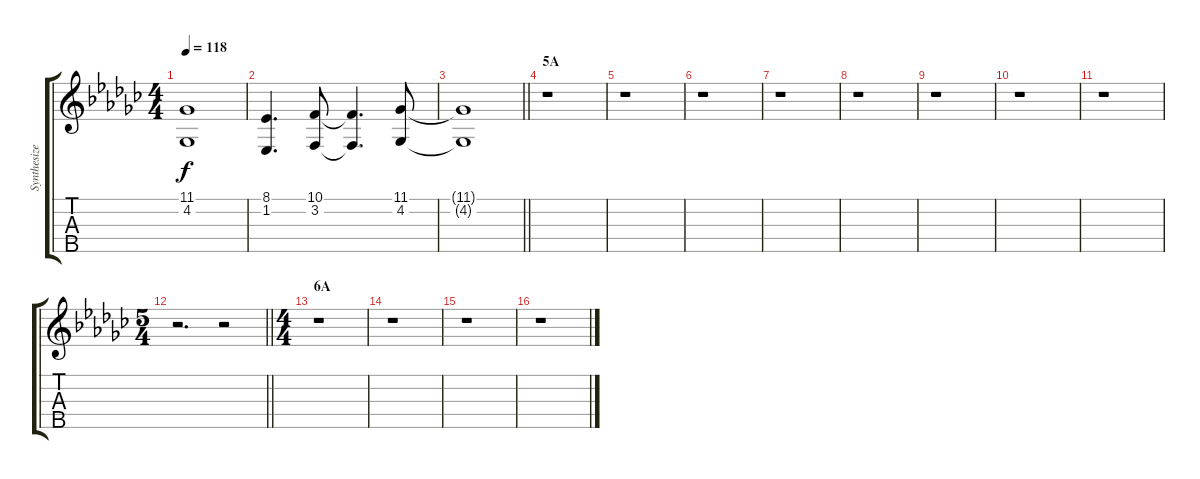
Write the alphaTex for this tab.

\track ("Synthesizer III" "Synthesize") {instrument pad3polysynth}
\staff {score tabs}
\tuning (G3 D3 A2 E2 B1) {hide}
\ts (4 4)
\tempo 118
\clef g2
\ks gb
(11.1{t} 4.2{t}).1{dy f} |
(8.1 1.2).4{d} (10.1 3.2).8 (10.1{t} 3.2{t}).4{d} (11.1 4.2).8 |
\barLineRight lightlight
(11.1{t} 4.2{t}).1 |
\section ("" "5A")
r.1 |
r.1 |
r.1 |
r.1 |
r.1 |
r.1 |
r.1 |
r.1 |
\ts (5 4)
\barLineRight lightlight
r.2{d} r.2 |
\ts (4 4)
\section ("" "6A")
r.1 |
r.1 |
r.1 |
r.1
